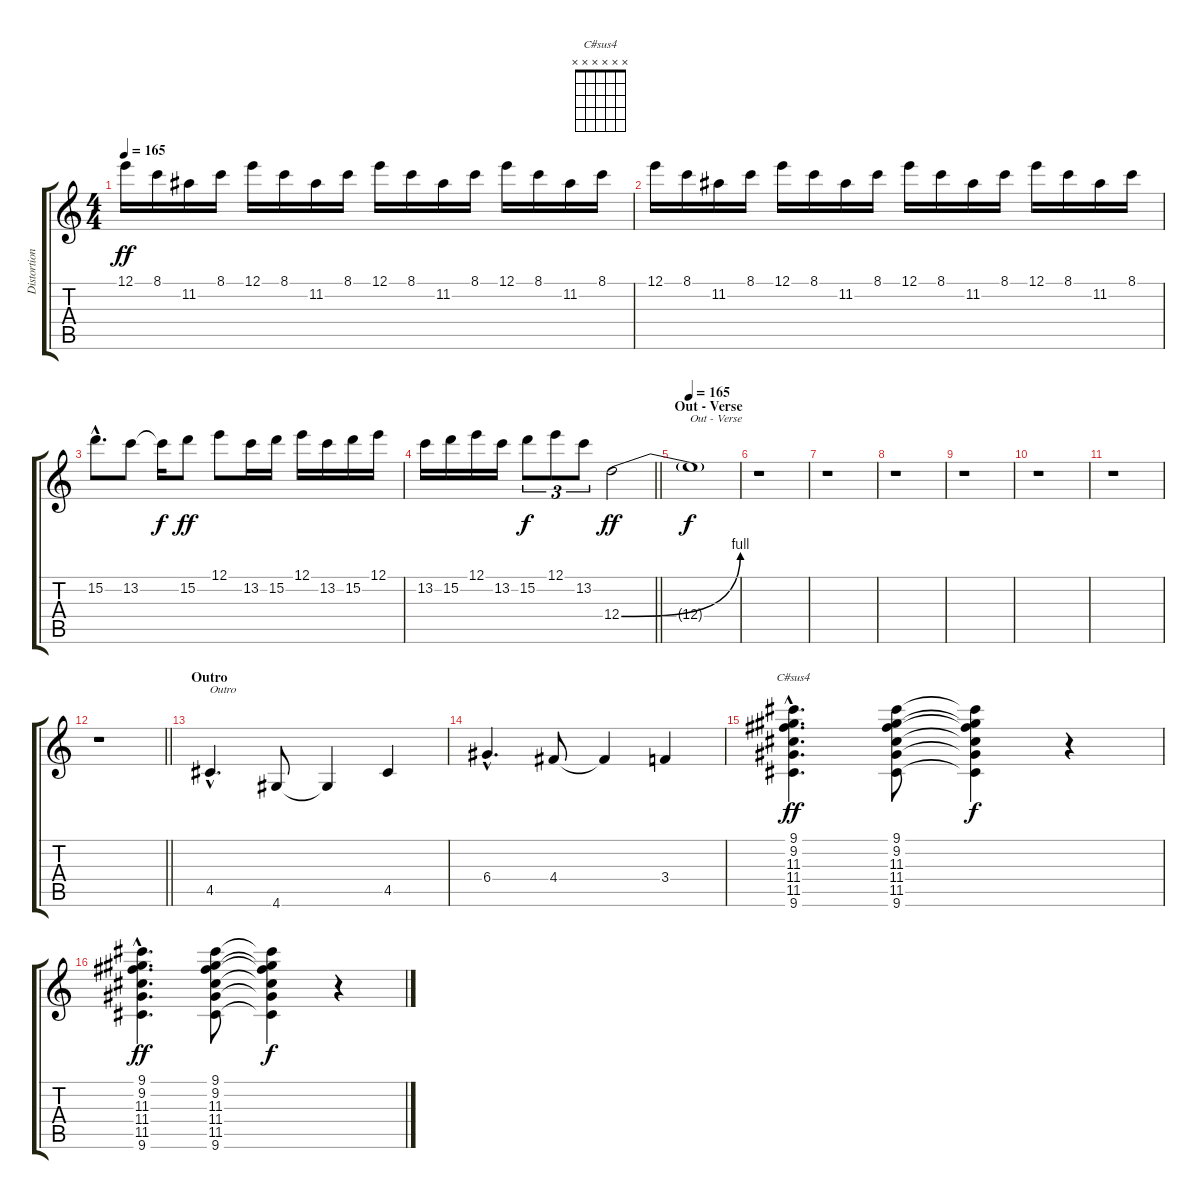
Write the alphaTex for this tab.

\track ("Distortion Gtr." "Distortion") {instrument distortionguitar}
\staff {score tabs}
\tuning (E4 B3 G3 D3 A2 E2) {hide}
\chord ("C#sus4" x x x x x x) {firstfret 0}
\ts (4 4)
\tempo 165
\clef g2
\ks c
12.1.16{dy ff} 8.1.16 11.2.16 8.1.16 12.1.16 8.1.16 11.2.16 8.1.16 12.1.16 8.1.16 11.2.16 8.1.16 12.1.16 8.1.16 11.2.16 8.1.16 |
12.1.16 8.1.16 11.2.16 8.1.16 12.1.16 8.1.16 11.2.16 8.1.16 12.1.16 8.1.16 11.2.16 8.1.16 12.1.16 8.1.16 11.2.16 8.1.16 |
15.2{hac}.8{d} 13.2.8 13.2{t}.16{dy f} 15.2.8{dy ff} 12.1.8 13.2.16 15.2.16 12.1.16 13.2.16 15.2.16 12.1.16 |
\barLineRight lightlight
13.2.16 15.2.16 12.1.16 13.2.16 15.2.8{tu (3 2) dy f} 12.1.8{tu (3 2)} 13.2.8{tu (3 2)} 12.4{be (bend 0 0 60 4)}.2{dy ff} |
\section ("" "Out - Verse")
\tempo 165
12.4{t}.1{txt "Out - Verse" dy f} |
r.1 |
r.1 |
r.1 |
r.1 |
r.1 |
r.1 |
\barLineRight lightlight
r.1 |
\section ("" "Outro")
4.5{hac}.4{d txt "Outro"} 4.6.8 4.6{t}.4 4.5.4 |
6.4{hac}.4{d} 4.4.8 4.4{t}.4 3.4.4 |
(9.1{hac} 9.2{hac} 11.3{hac} 11.4{hac} 11.5{hac} 9.6{hac}).4{d ch "C#sus4" dy ff} (9.1 9.2 11.3 11.4 11.5 9.6).8 (9.1{t} 9.2{t} 11.3{t} 11.4{t} 11.5{t} 9.6{t}).4{dy f} r.4 |
(9.1{hac} 9.2{hac} 11.3{hac} 11.4{hac} 11.5{hac} 9.6{hac}).4{d dy ff} (9.1 9.2 11.3 11.4 11.5 9.6).8 (9.1{t} 9.2{t} 11.3{t} 11.4{t} 11.5{t} 9.6{t}).4{dy f} r.4
